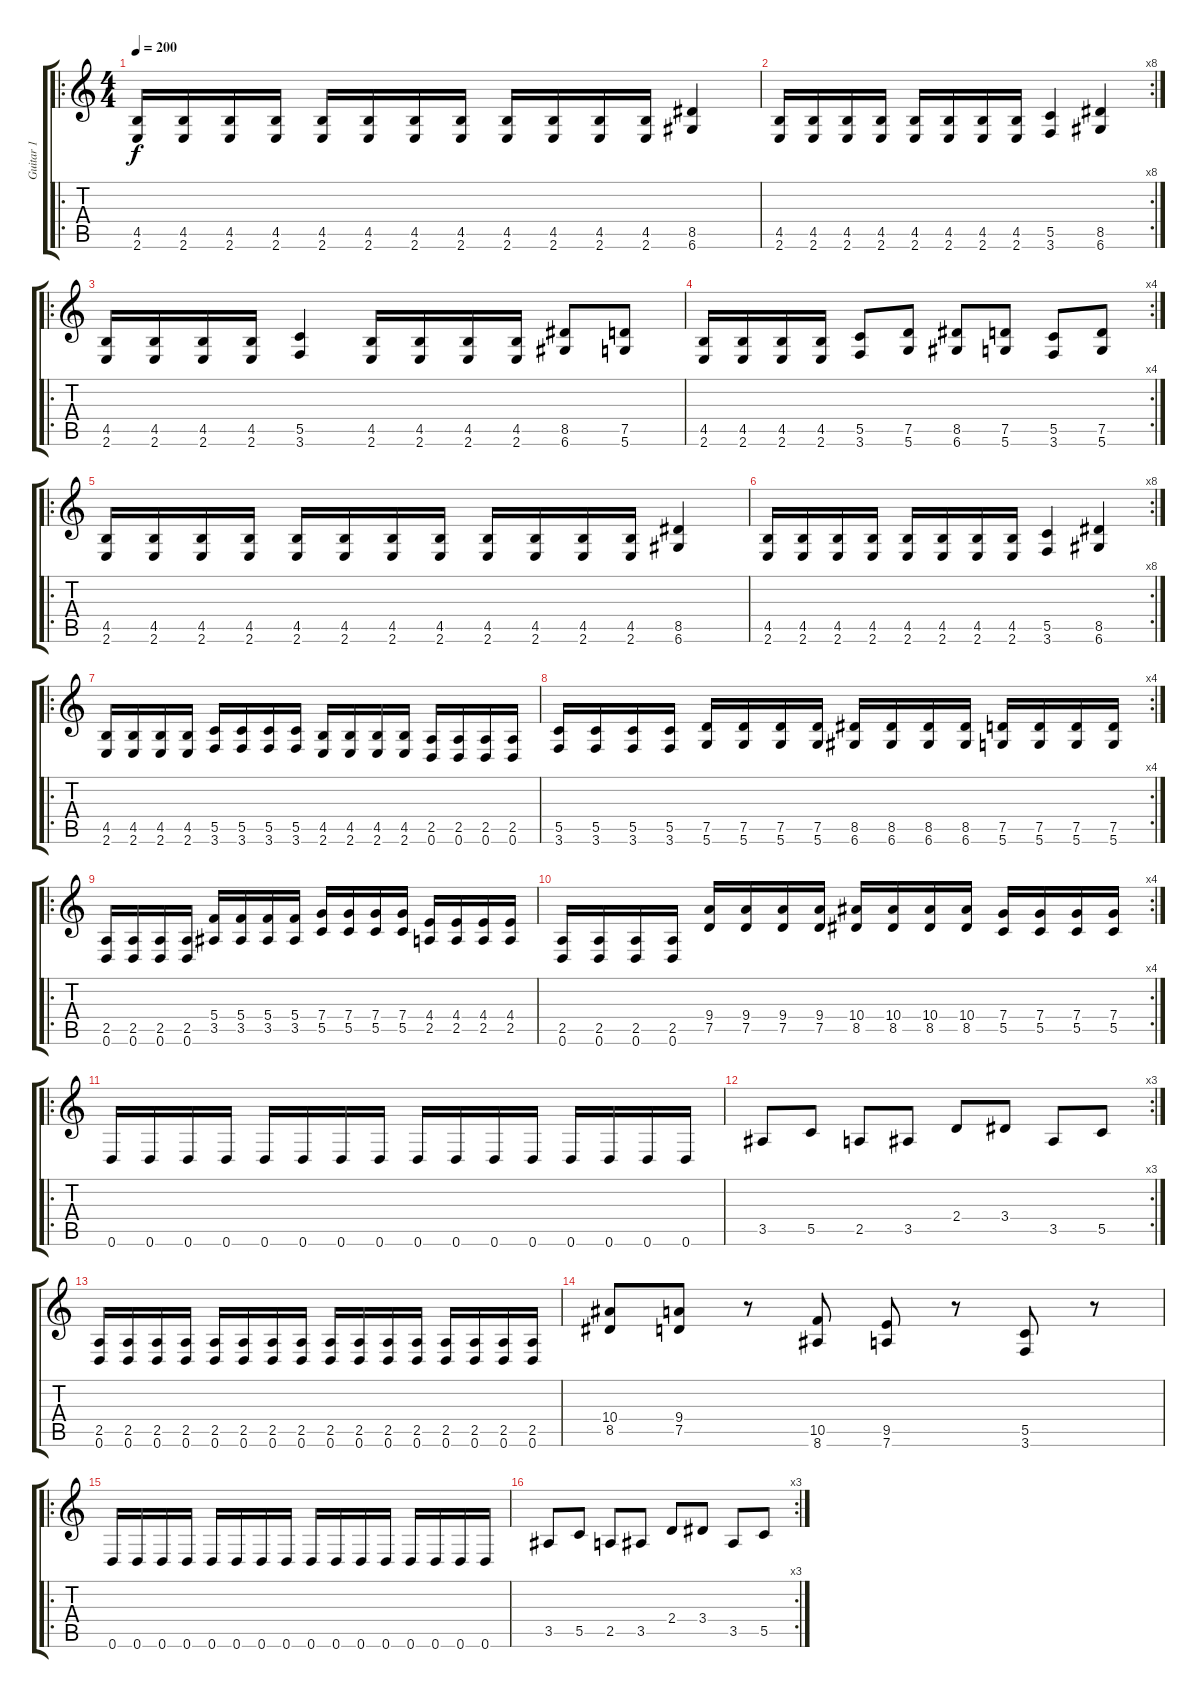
\track ("Guitar 1" "Guitar 1") {instrument distortionguitar}
\staff {score tabs}
\tuning (D4 A3 F3 C3 G2 D2) {hide}
\ro
\ts (4 4)
\tempo 200
\clef g2
\ks c
(4.5 2.6).16{dy f} (4.5 2.6).16 (4.5 2.6).16 (4.5 2.6).16 (4.5 2.6).16 (4.5 2.6).16 (4.5 2.6).16 (4.5 2.6).16 (4.5 2.6).16 (4.5 2.6).16 (4.5 2.6).16 (4.5 2.6).16 (8.5 6.6).4 |
\rc 8
(4.5 2.6).16 (4.5 2.6).16 (4.5 2.6).16 (4.5 2.6).16 (4.5 2.6).16 (4.5 2.6).16 (4.5 2.6).16 (4.5 2.6).16 (5.5 3.6).4 (8.5 6.6).4 |
\ro
(4.5 2.6).16 (4.5 2.6).16 (4.5 2.6).16 (4.5 2.6).16 (5.5 3.6).4 (4.5 2.6).16 (4.5 2.6).16 (4.5 2.6).16 (4.5 2.6).16 (8.5 6.6).8 (7.5 5.6).8 |
\rc 4
(4.5 2.6).16 (4.5 2.6).16 (4.5 2.6).16 (4.5 2.6).16 (5.5 3.6).8 (7.5 5.6).8 (8.5 6.6).8 (7.5 5.6).8 (5.5 3.6).8 (7.5 5.6).8 |
\ro
(4.5 2.6).16 (4.5 2.6).16 (4.5 2.6).16 (4.5 2.6).16 (4.5 2.6).16 (4.5 2.6).16 (4.5 2.6).16 (4.5 2.6).16 (4.5 2.6).16 (4.5 2.6).16 (4.5 2.6).16 (4.5 2.6).16 (8.5 6.6).4 |
\rc 8
(4.5 2.6).16 (4.5 2.6).16 (4.5 2.6).16 (4.5 2.6).16 (4.5 2.6).16 (4.5 2.6).16 (4.5 2.6).16 (4.5 2.6).16 (5.5 3.6).4 (8.5 6.6).4 |
\ro
(4.5 2.6).16 (4.5 2.6).16 (4.5 2.6).16 (4.5 2.6).16 (5.5 3.6).16 (5.5 3.6).16 (5.5 3.6).16 (5.5 3.6).16 (4.5 2.6).16 (4.5 2.6).16 (4.5 2.6).16 (4.5 2.6).16 (2.5 0.6).16 (2.5 0.6).16 (2.5 0.6).16 (2.5 0.6).16 |
\rc 4
(5.5 3.6).16 (5.5 3.6).16 (5.5 3.6).16 (5.5 3.6).16 (7.5 5.6).16 (7.5 5.6).16 (7.5 5.6).16 (7.5 5.6).16 (8.5 6.6).16 (8.5 6.6).16 (8.5 6.6).16 (8.5 6.6).16 (7.5 5.6).16 (7.5 5.6).16 (7.5 5.6).16 (7.5 5.6).16 |
\ro
(2.5 0.6).16 (2.5 0.6).16 (2.5 0.6).16 (2.5 0.6).16 (5.4 3.5).16 (5.4 3.5).16 (5.4 3.5).16 (5.4 3.5).16 (7.4 5.5).16 (7.4 5.5).16 (7.4 5.5).16 (7.4 5.5).16 (4.4 2.5).16 (4.4 2.5).16 (4.4 2.5).16 (4.4 2.5).16 |
\rc 4
(2.5 0.6).16 (2.5 0.6).16 (2.5 0.6).16 (2.5 0.6).16 (9.4 7.5).16 (9.4 7.5).16 (9.4 7.5).16 (9.4 7.5).16 (10.4 8.5).16 (10.4 8.5).16 (10.4 8.5).16 (10.4 8.5).16 (7.4 5.5).16 (7.4 5.5).16 (7.4 5.5).16 (7.4 5.5).16 |
\ro
0.6.16 0.6.16 0.6.16 0.6.16 0.6.16 0.6.16 0.6.16 0.6.16 0.6.16 0.6.16 0.6.16 0.6.16 0.6.16 0.6.16 0.6.16 0.6.16 |
\rc 3
3.5.8 5.5.8 2.5.8 3.5.8 2.4.8 3.4.8 3.5.8 5.5.8 |
(2.5 0.6).16 (2.5 0.6).16 (2.5 0.6).16 (2.5 0.6).16 (2.5 0.6).16 (2.5 0.6).16 (2.5 0.6).16 (2.5 0.6).16 (2.5 0.6).16 (2.5 0.6).16 (2.5 0.6).16 (2.5 0.6).16 (2.5 0.6).16 (2.5 0.6).16 (2.5 0.6).16 (2.5 0.6).16 |
(10.4 8.5).8 (9.4 7.5).8 r.8 (10.5 8.6).8 (9.5 7.6).8 r.8 (5.5 3.6).8 r.8 |
\ro
0.6.16 0.6.16 0.6.16 0.6.16 0.6.16 0.6.16 0.6.16 0.6.16 0.6.16 0.6.16 0.6.16 0.6.16 0.6.16 0.6.16 0.6.16 0.6.16 |
\rc 3
3.5.8 5.5.8 2.5.8 3.5.8 2.4.8 3.4.8 3.5.8 5.5.8
